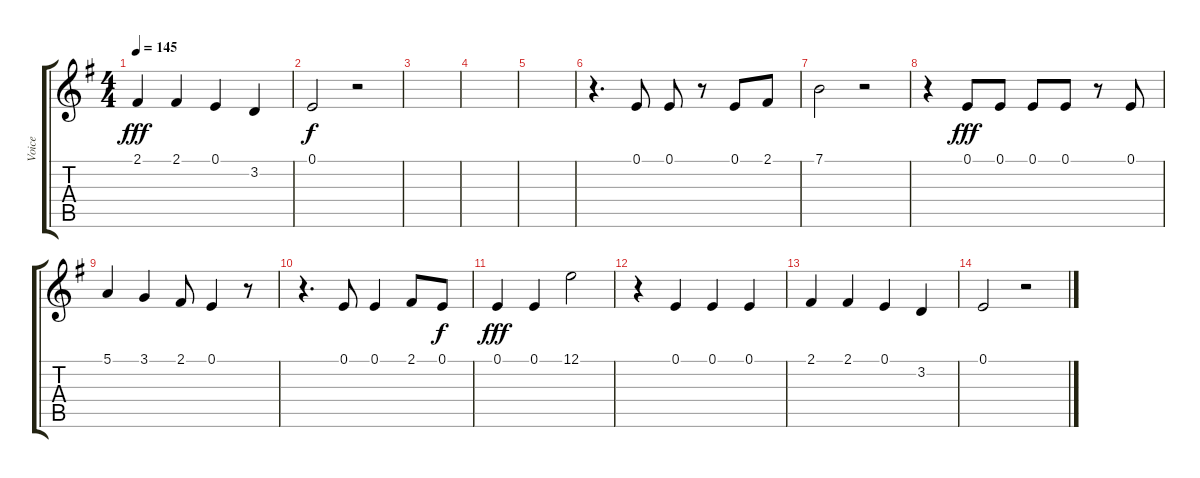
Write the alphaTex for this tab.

\track ("Voice" "Voice") {instrument lead6voice}
\staff {score tabs}
\tuning (E4 B3 G3 D3 A2 E2) {hide}
\ts (4 4)
\tempo 145
\clef g2
\ks eminor
2.1.4{dy fff} 2.1.4 0.1.4 3.2.4 |
0.1.2{dy f} r.2 |
|
|
|
r.4{d} 0.1.8 0.1.8 r.8 0.1.8 2.1.8 |
7.1.2 r.2 |
r.4 0.1.8{dy fff} 0.1.8 0.1.8 0.1.8 r.8 0.1.8 |
5.1.4 3.1.4 2.1.8 0.1.4 r.8 |
r.4{d} 0.1.8 0.1.4 2.1.8 0.1.8{dy f} |
0.1.4{dy fff} 0.1.4 12.1.2 |
r.4 0.1.4 0.1.4 0.1.4 |
2.1.4 2.1.4 0.1.4 3.2.4 |
0.1.2 r.2
